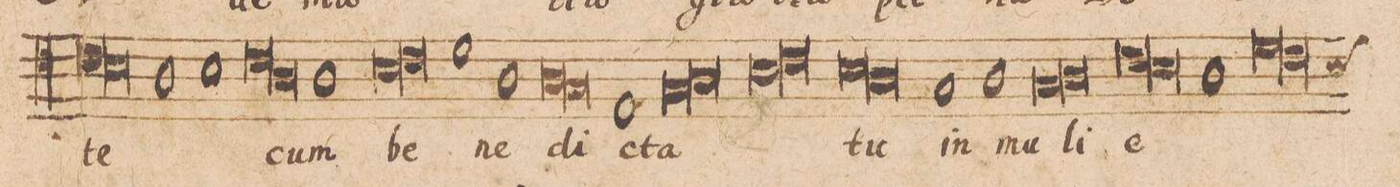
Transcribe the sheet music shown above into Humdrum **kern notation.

**kern	**text
*I"TENOR.	*
*clefC4	*
*k[]	*
*met(c|)	*
*M2/1	*
*lig	*
1c	te-
1B	.
*Xlig	*
=30-	=30-
1A	.
1B	.
=31-	=31-
*lig	*
1c	.
1A	.
*Xlig	*
=32-	=32-
1A	-cum
*lig	*
1B	be-
=33-	=33-
1c	.
*Xlig	*
1d	.
=34-	=34-
1A	-ne-
*lig	*
1A	-di-
=35-	=35-
1G	.
*Xlig	*
1E	-cta
=36-	=36-
*lig	*
1G	.
1A	.
*Xlig	*
=37-	=37-
*lig	*
1B	.
1c	.
*Xlig	*
=38-	=38-
*lig	*
1B	tu
1A	.
*Xlig	*
=39-	=39-
1G	in
1A	mu-
=40-	=40-
*lig	*
1G	-li-
1A	.
*Xlig	*
=41-	=41-
*lig	*
1c	-e-
1B	.
*Xlig	*
=42-	=42-
1A	.
*lig	*
1d	.
=43-	=43-
*custos:b	*
1c	.
*Xlig	*
*-	*-
